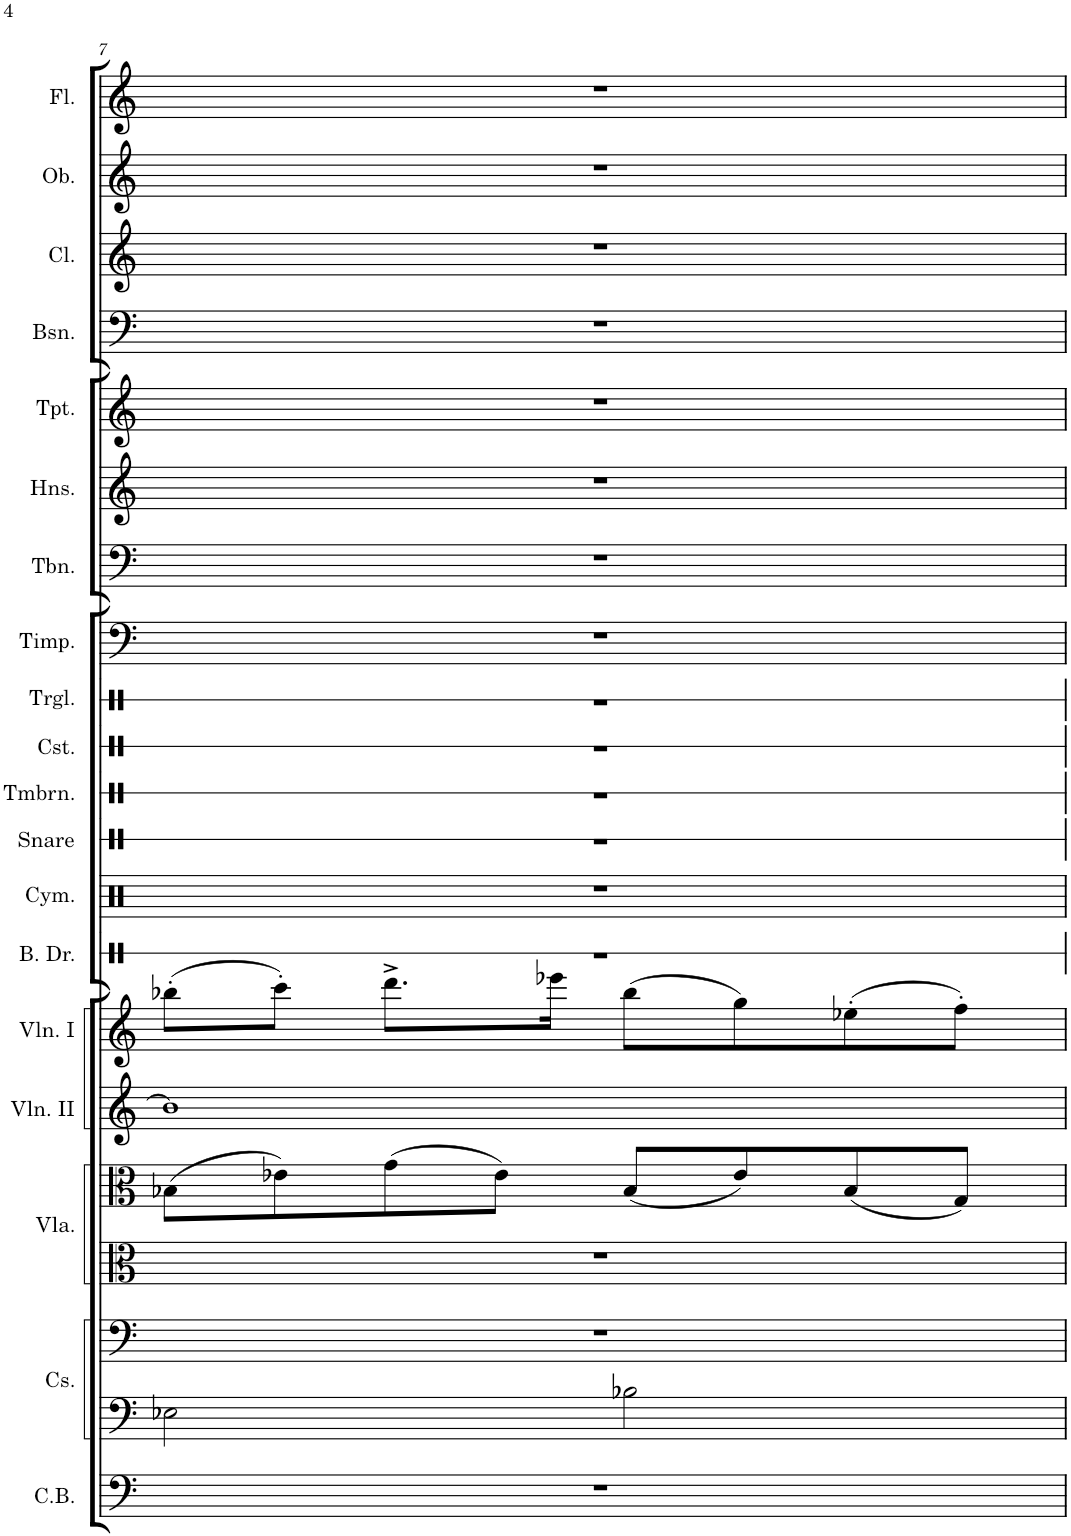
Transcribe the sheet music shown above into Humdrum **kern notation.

**kern	**kern	**kern	**kern	**kern	**kern	**kern	**kern	**kern	**kern	**kern	**kern	**kern	**kern	**kern	**kern	**kern	**kern	**kern	**kern	**kern
*part19	*part18	*part18	*part17	*part17	*part16	*part15	*part14	*part13	*part12	*part11	*part10	*part9	*part8	*part7	*part6	*part5	*part4	*part3	*part2	*part1
*staff21	*staff20	*staff19	*staff18	*staff17	*staff16	*staff15	*staff14	*staff13	*staff12	*staff11	*staff10	*staff9	*staff8	*staff7	*staff6	*staff5	*staff4	*staff3	*staff2	*staff1
*I"Contrabass	*I"Violoncellos	*	*I"Viola	*	*I"Violin II	*I"Violin I	*I"Bass Drum	*I"Cymbals	*I"Snare Drum	*I"Tambourine	*I"Castanets	*I"Triangle	*I"Timpani	*I"Trombone	*I"3 Horns	*I"Trumpet	*I"Bassoon	*I"Clarinet	*I"Oboe	*I"Flute
*I'C.B.	*	*	*I'Vla.	*	*I'Vln. II	*I'Vln. I	*I'B. Dr.	*I'Cym.	*I'Snare	*I'Tmbrn.	*I'Cst.	*I'Trgl.	*I'Timp.	*I'Tbn.	*I'Hns.	*I'Tpt.	*I'Bsn.	*I'Cl.	*I'Ob.	*I'Fl.
!!LO:PB:g=z
*clefF4	*clefF4	*clefF4	*clefC3	*clefC3	*clefG2	*clefG2	*clefX	*clefX	*clefX	*clefX	*clefX	*clefX	*clefF4	*clefF4	*clefG2	*clefG2	*clefF4	*clefG2	*clefG2	*clefG2
*Trd7c12	*	*	*	*	*	*	*	*	*	*	*	*	*	*	*Trd4c7	*Trd1c2	*	*Trd1c2	*	*
*k[]	*k[]	*k[]	*k[]	*k[]	*k[]	*k[]	*k[]	*k[]	*k[]	*k[]	*k[]	*k[]	*k[]	*k[]	*k[]	*k[]	*k[]	*k[]	*k[]	*k[]
*M4/4	*M4/4	*M4/4	*M4/4	*M4/4	*M4/4	*M4/4	*M4/4	*M4/4	*M4/4	*M4/4	*M4/4	*M4/4	*M4/4	*M4/4	*M4/4	*M4/4	*M4/4	*M4/4	*M4/4	*M4/4
=7	=7	=7	=7	=7	=7	=7	=7	=7	=7	=7	=7	=7	=7	=7	=7	=7	=7	=7	=7	=7
1r	2E-X\	1r	1r	(8B-X\L	1b-]	(8bb-X'\L	1r	1r	1r	1r	1r	1r	1r	1r	1r	1r	1r	1r	1r	1r
.	.	.	.	8e-X\)	.	8ccc'\J)	.	.	.	.	.	.	.	.	.	.	.	.	.	.
.	.	.	.	(8g\	.	8.ddd^\L	.	.	.	.	.	.	.	.	.	.	.	.	.	.
.	.	.	.	8e-\J)	.	.	.	.	.	.	.	.	.	.	.	.	.	.	.	.
.	.	.	.	.	.	16eee-X\Jk	.	.	.	.	.	.	.	.	.	.	.	.	.	.
.	2B-X\	.	.	(8B-/L	.	(8bb-\L	.	.	.	.	.	.	.	.	.	.	.	.	.	.
.	.	.	.	8e-/)	.	8gg\)	.	.	.	.	.	.	.	.	.	.	.	.	.	.
.	.	.	.	(8B-/	.	(8ee-X'\	.	.	.	.	.	.	.	.	.	.	.	.	.	.
.	.	.	.	8G/J)	.	8ff'\J)	.	.	.	.	.	.	.	.	.	.	.	.	.	.
=	=	=	=	=	=	=	=	=	=	=	=	=	=	=	=	=	=	=	=	=
*-	*-	*-	*-	*-	*-	*-	*-	*-	*-	*-	*-	*-	*-	*-	*-	*-	*-	*-	*-	*-
